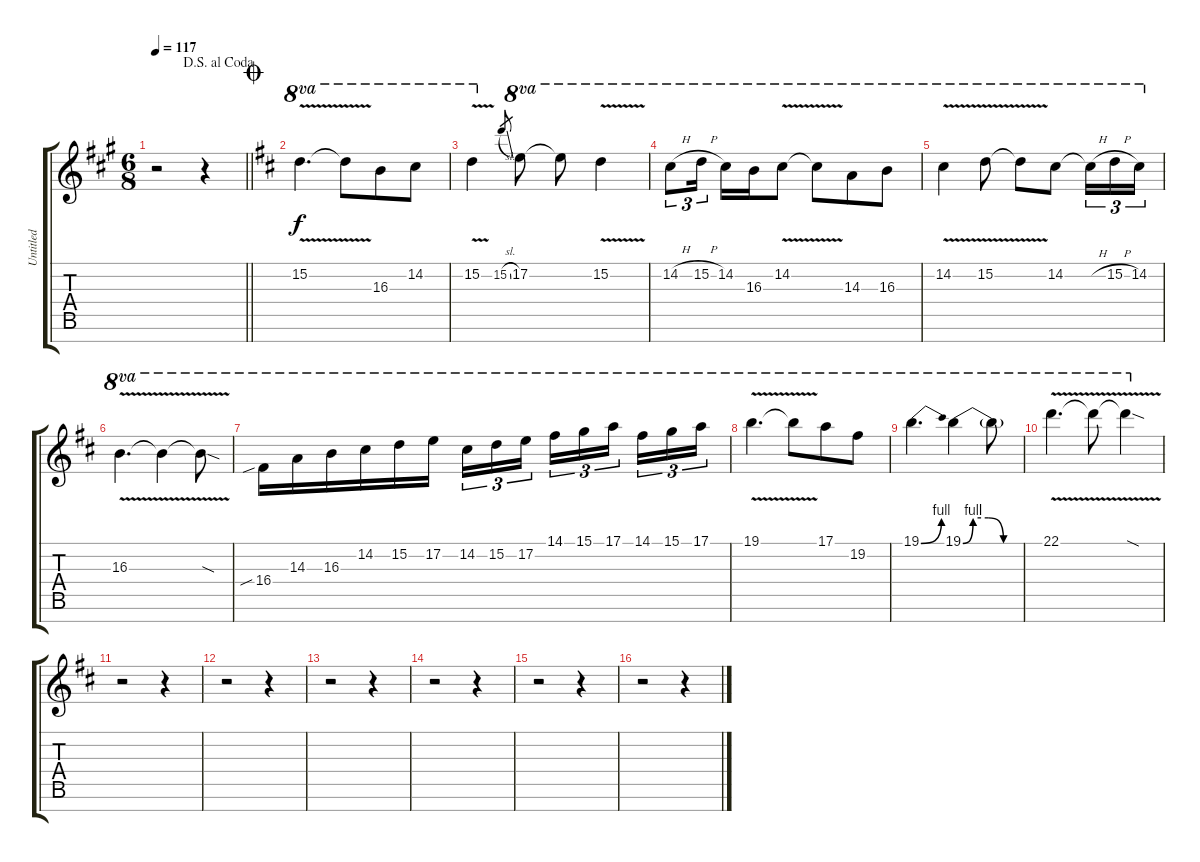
\track ("Untitled" "Untitled") {instrument distortionguitar}
\staff {score tabs}
\tuning (E4 B3 G3 D3 A2 E2 B1) {hide}
\ts (6 8)
\jump dalsegnoalcoda
\tempo 117
\clef g2
\barLineRight lightlight
\ks a
r.2{dy f} r.4 |
\jump coda
\ks d
15.2{v}.4{d ot 8va} 15.2{v t}.8{ot 8va} 16.3.8{ot 8va} 14.2.8{ot 8va} |
15.2{v}.4{ot 8va} 15.2{sl}.8{gr} 17.2.8{ot 8va} 17.2{t}.8{ot 8va} 15.2{v}.4{ot 8va} |
14.2{h}.8{tu (3 2) ot 8va} 15.2{h}.16{tu (3 2) ot 8va beam splitsecondary} 14.2.16{ot 8va} 16.3.16{ot 8va} 14.2{v}.8{ot 8va} 14.2{v t}.8{ot 8va} 14.3.8{ot 8va} 16.3.8{ot 8va} |
14.2{v}.4{ot 8va} 15.2{v}.8{ot 8va} 15.2{v t}.8{ot 8va} 14.2.8{ot 8va} 14.2{h t}.16{tu (3 2) ot 8va} 15.2{h}.16{tu (3 2) ot 8va} 14.2.16{tu (3 2) ot 8va} |
16.3{v}.4{d ot 8va} 16.3{v t}.4{ot 8va} 16.3{sod t}.8{ot 8va} |
16.4{sib}.16{ot 8va} 14.3.16{ot 8va} 16.3.16{ot 8va} 14.2.16{ot 8va} 15.2.16{ot 8va} 17.2.16{ot 8va} 14.2.16{tu (3 2) ot 8va} 15.2.16{tu (3 2) ot 8va} 17.2.16{tu (3 2) ot 8va beam splitsecondary} 14.1.16{tu (3 2) ot 8va} 15.1.16{tu (3 2) ot 8va} 17.1.16{tu (3 2) ot 8va beam splitsecondary} 14.1.16{tu (3 2) ot 8va} 15.1.16{tu (3 2) ot 8va} 17.1.16{tu (3 2) ot 8va} |
19.1{v}.4{d ot 8va} 19.1{v t}.8{ot 8va} 17.1.8{ot 8va} 19.2.8{ot 8va} |
19.1{be (bend 0 0 60 4)}.4{d ot 8va} 19.1{be (custom 0 0 10 4 25 4 40 0 60 0)}.4{ot 8va} 19.1{t}.8{ot 8va} |
22.1{v}.4{d ot 8va} 22.1{v t}.8{ot 8va} 22.1{sod t}.4{ot 8va} |
r.2 r.4 |
r.2 r.4 |
r.2 r.4 |
r.2 r.4 |
r.2 r.4 |
r.2 r.4
